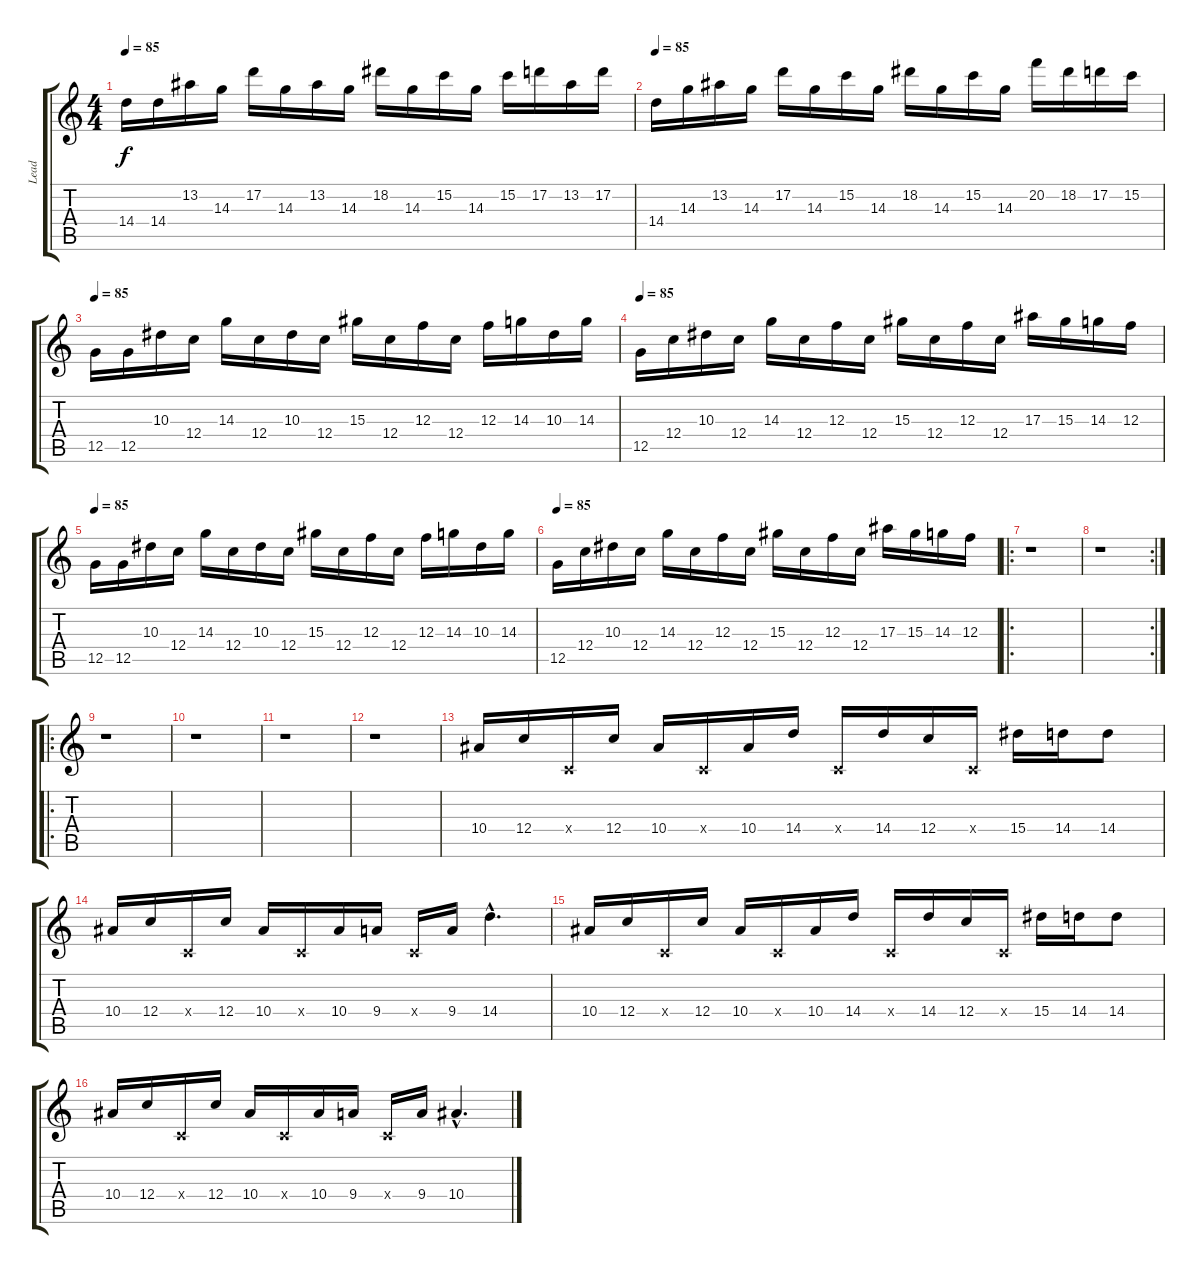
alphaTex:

\track ("Lead" "Lead") {instrument distortionguitar}
\staff {score tabs}
\tuning (D4 A3 F3 C3 G2 D2) {hide}
\ts (4 4)
\tempo 85
\clef g2
\ks c
14.4.16{dy f} 14.4.16 13.2.16 14.3.16 17.2.16 14.3.16 13.2.16 14.3.16 18.2.16 14.3.16 15.2.16 14.3.16 15.2.16 17.2.16 13.2.16 17.2.16 |
\tempo 85
14.4.16 14.3.16 13.2.16 14.3.16 17.2.16 14.3.16 15.2.16 14.3.16 18.2.16 14.3.16 15.2.16 14.3.16 20.2.16 18.2.16 17.2.16 15.2.16 |
\tempo 85
12.5.16 12.5.16 10.3.16 12.4.16 14.3.16 12.4.16 10.3.16 12.4.16 15.3.16 12.4.16 12.3.16 12.4.16 12.3.16 14.3.16 10.3.16 14.3.16 |
\tempo 85
12.5.16 12.4.16 10.3.16 12.4.16 14.3.16 12.4.16 12.3.16 12.4.16 15.3.16 12.4.16 12.3.16 12.4.16 17.3.16 15.3.16 14.3.16 12.3.16 |
\tempo 85
12.5.16 12.5.16 10.3.16 12.4.16 14.3.16 12.4.16 10.3.16 12.4.16 15.3.16 12.4.16 12.3.16 12.4.16 12.3.16 14.3.16 10.3.16 14.3.16 |
\tempo 85
12.5.16 12.4.16 10.3.16 12.4.16 14.3.16 12.4.16 12.3.16 12.4.16 15.3.16 12.4.16 12.3.16 12.4.16 17.3.16 15.3.16 14.3.16 12.3.16 |
\ro
r.1 |
\rc 2
r.1 |
\ro
r.1 |
r.1 |
r.1 |
r.1 |
10.4.16 12.4.16 0.4{x}.16 12.4.16 10.4.16 0.4{x}.16 10.4.16 14.4.16 0.4{x}.16 14.4.16 12.4.16 0.4{x}.16 15.4.16 14.4.16 14.4.8 |
10.4.16 12.4.16 0.4{x}.16 12.4.16 10.4.16 0.4{x}.16 10.4.16 9.4.16 0.4{x}.16 9.4.16 14.4{hac}.4{d} |
10.4.16 12.4.16 0.4{x}.16 12.4.16 10.4.16 0.4{x}.16 10.4.16 14.4.16 0.4{x}.16 14.4.16 12.4.16 0.4{x}.16 15.4.16 14.4.16 14.4.8 |
10.4.16 12.4.16 0.4{x}.16 12.4.16 10.4.16 0.4{x}.16 10.4.16 9.4.16 0.4{x}.16 9.4.16 10.4{hac}.4{d}
